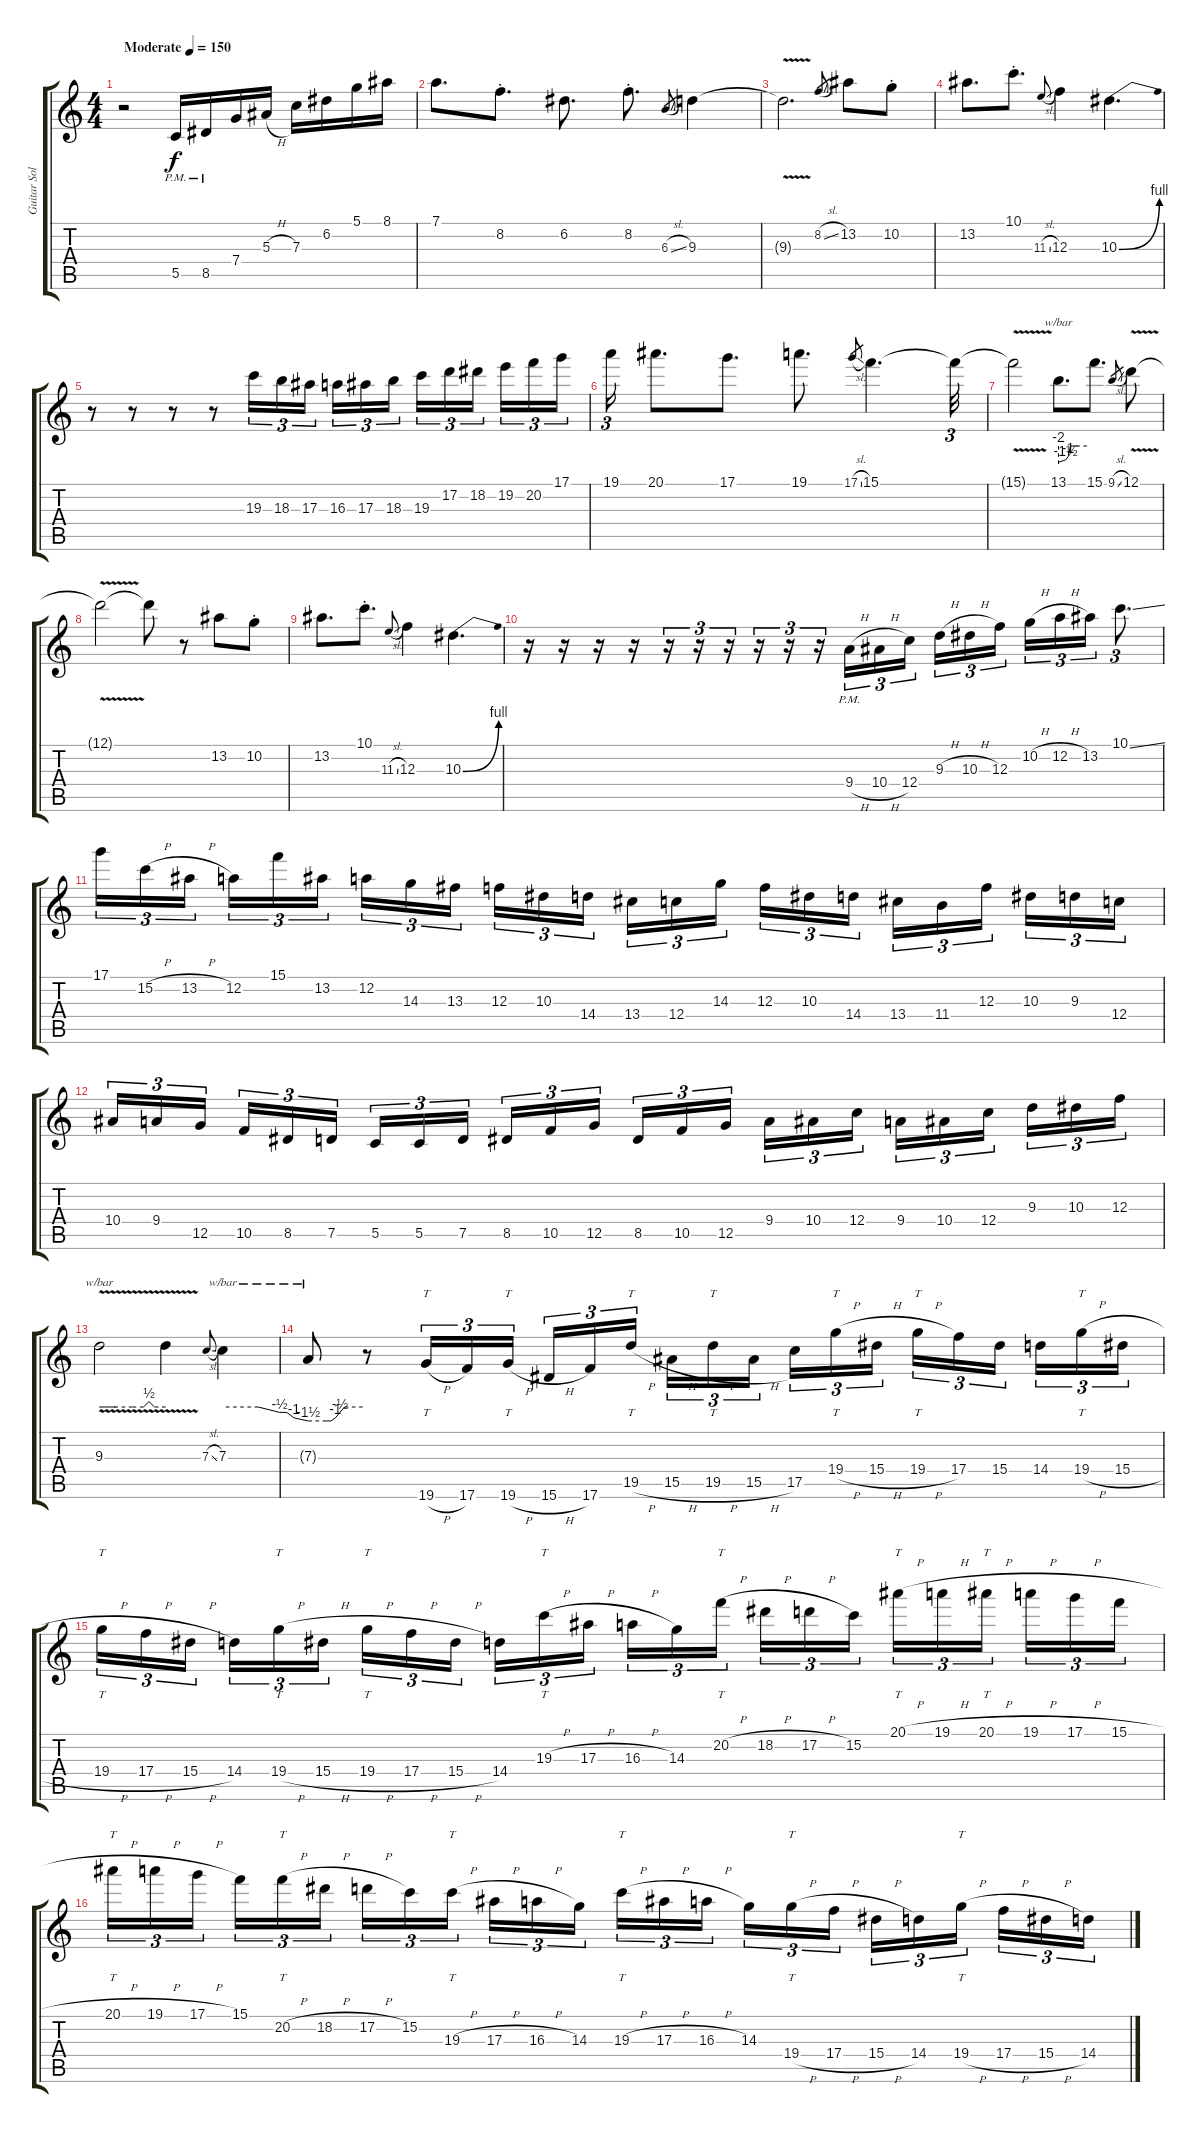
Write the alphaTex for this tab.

\track ("Guitar Solo" "Guitar Sol") {instrument distortionguitar}
\staff {score tabs}
\tuning (D4 A3 F3 C3 G2 C2) {hide}
\ts (4 4)
\tempo (150 "Moderate")
\clef g2
\ks c
r.2{dy f instrument distortionguitar} 5.5{pm}.16 8.5{pm}.16 7.4.16 5.3{h}.16 7.3.16 6.2.16 5.1.16 8.1.16 |
7.1.8{d} 8.2{st}.8{d} 6.2.8{d} 8.2{st}.8{d} 6.3{sl}.8{gr} 9.3.4 |
9.3{v t}.2{d} 8.2{sl}.8{gr} 13.2.8 10.2{st}.8 |
13.2.8{d} 10.1{st}.8{d} 11.3{sl}.8{gr onbeat} 12.3.4 10.3{be (bend 0 0 60 4)}.4{d} |
r.8 r.8 r.8 r.8 19.3.16{tu (3 2)} 18.3.16{tu (3 2)} 17.3.16{tu (3 2)} 16.3.16{tu (3 2)} 17.3.16{tu (3 2)} 18.3.16{tu (3 2)} 19.3.16{tu (3 2)} 17.2.16{tu (3 2)} 18.2.16{tu (3 2)} 19.2.16{tu (3 2)} 20.2.16{tu (3 2)} 17.1.16{tu (3 2)} |
19.1.16{tu (3 2)} 20.1.8{d} 17.1.8{d} 19.1.8{d} 17.1{sl}.8{gr} 15.1.4{d} 15.1{t}.32{tu (3 2)} |
15.1{v t}.2 13.1.8{d tbe (custom default 0 -8 15 -6 20 -4 25 0 40 0 60 0)} 15.1.8{d} 9.1{sl}.8{gr} 12.1{v}.8 |
12.1{t}.2 12.1{t}.8 r.8 13.2.8 10.2{st}.8 |
13.2.8{d} 10.1{st}.8{d} 11.3{sl}.8{gr onbeat} 12.3.4 10.3{be (bend 0 0 60 4)}.4{d} |
r.16 r.16 r.16 r.16 r.16{tu (3 2)} r.16{tu (3 2)} r.16{tu (3 2)} r.16{tu (3 2)} r.16{tu (3 2)} r.16{tu (3 2)} 9.4{h pm}.16{tu (3 2)} 10.4{h}.16{tu (3 2)} 12.4.16{tu (3 2)} 9.3{h}.16{tu (3 2)} 10.3{h}.16{tu (3 2)} 12.3.16{tu (3 2)} 10.2{h}.16{tu (3 2)} 12.2{h}.16{tu (3 2)} 13.2.16{tu (3 2)} 10.1{ss}.8{d tu (3 2)} |
17.1.16{tu (3 2)} 15.2{h}.16{tu (3 2)} 13.2{h}.16{tu (3 2)} 12.2.16{tu (3 2)} 15.1.16{tu (3 2)} 13.2.16{tu (3 2)} 12.2.16{tu (3 2)} 14.3.16{tu (3 2)} 13.3.16{tu (3 2)} 12.3.16{tu (3 2)} 10.3.16{tu (3 2)} 14.4.16{tu (3 2)} 13.4.16{tu (3 2)} 12.4.16{tu (3 2)} 14.3.16{tu (3 2)} 12.3.16{tu (3 2)} 10.3.16{tu (3 2)} 14.4.16{tu (3 2)} 13.4.16{tu (3 2)} 11.4.16{tu (3 2)} 12.3.16{tu (3 2)} 10.3.16{tu (3 2)} 9.3.16{tu (3 2)} 12.4.16{tu (3 2)} |
10.4.16{tu (3 2)} 9.4.16{tu (3 2)} 12.5.16{tu (3 2)} 10.5.16{tu (3 2)} 8.5.16{tu (3 2)} 7.5.16{tu (3 2)} 5.5.16{tu (3 2)} 5.5.16{tu (3 2)} 7.5.16{tu (3 2)} 8.5.16{tu (3 2)} 10.5.16{tu (3 2)} 12.5.16{tu (3 2)} 8.5.16{tu (3 2)} 10.5.16{tu (3 2)} 12.5.16{tu (3 2)} 9.4.16{tu (3 2)} 10.4.16{tu (3 2)} 12.4.16{tu (3 2)} 9.4.16{tu (3 2)} 10.4.16{tu (3 2)} 12.4.16{tu (3 2)} 9.3.16{tu (3 2)} 10.3.16{tu (3 2)} 12.3.16{tu (3 2)} |
9.3{v}.2{tbe (custom default 0 0 5 0 10 0 15 0 30 0 40 0 45 2 50 0 60 0)} 9.3{t}.4 7.3{sl}.8{gr onbeat} 7.3.4{tbe (custom default 0 0 25 0 40 -2 45 -2 50 -4 60 -6)} |
7.3{t}.8{tbe (custom default 0 -6 20 -6 25 -6 30 -4 35 -2 40 0 60 0)} r.8 19.6{h}.16{tt tu (3 2)} 17.6.16{tu (3 2)} 19.6{h}.16{tt tu (3 2)} 15.6{h}.16{tu (3 2)} 17.6.16{tu (3 2)} 19.5{h}.16{tt tu (3 2)} 15.5{h}.16{tu (3 2)} 19.5{h}.16{tt tu (3 2)} 15.5{h}.16{tu (3 2)} 17.5.16{tu (3 2)} 19.4{h}.16{tt tu (3 2)} 15.4{h}.16{tu (3 2)} 19.4{h}.16{tt tu (3 2)} 17.4.16{tu (3 2)} 15.4.16{tu (3 2)} 14.4.16{tu (3 2)} 19.4{h}.16{tt tu (3 2)} 15.4{h}.16{tu (3 2)} |
19.4{h}.16{tt tu (3 2)} 17.4{h}.16{tu (3 2)} 15.4{h}.16{tu (3 2)} 14.4.16{tu (3 2)} 19.4{h}.16{tt tu (3 2)} 15.4{h}.16{tu (3 2)} 19.4{h}.16{tt tu (3 2)} 17.4{h}.16{tu (3 2)} 15.4{h}.16{tu (3 2)} 14.4.16{tu (3 2)} 19.3{h}.16{tt tu (3 2)} 17.3{h}.16{tu (3 2)} 16.3{h}.16{tu (3 2)} 14.3.16{tu (3 2)} 20.2{h}.16{tt tu (3 2)} 18.2{h}.16{tu (3 2)} 17.2{h}.16{tu (3 2)} 15.2.16{tu (3 2)} 20.1{h}.16{tt tu (3 2)} 19.1{h}.16{tu (3 2)} 20.1{h}.16{tt tu (3 2)} 19.1{h}.16{tu (3 2)} 17.1{h}.16{tu (3 2)} 15.1{h}.16{tu (3 2)} |
20.1{h}.16{tt tu (3 2)} 19.1{h}.16{tu (3 2)} 17.1{h}.16{tu (3 2)} 15.1.16{tu (3 2)} 20.2{h}.16{tt tu (3 2)} 18.2{h}.16{tu (3 2)} 17.2{h}.16{tu (3 2)} 15.2.16{tu (3 2)} 19.3{h}.16{tt tu (3 2)} 17.3{h}.16{tu (3 2)} 16.3{h}.16{tu (3 2)} 14.3.16{tu (3 2)} 19.3{h}.16{tt tu (3 2)} 17.3{h}.16{tu (3 2)} 16.3{h}.16{tu (3 2)} 14.3.16{tu (3 2)} 19.4{h}.16{tt tu (3 2)} 17.4{h}.16{tu (3 2)} 15.4{h}.16{tu (3 2)} 14.4.16{tu (3 2)} 19.4{h}.16{tt tu (3 2)} 17.4{h}.16{tu (3 2)} 15.4{h}.16{tu (3 2)} 14.4.16{tu (3 2)}
